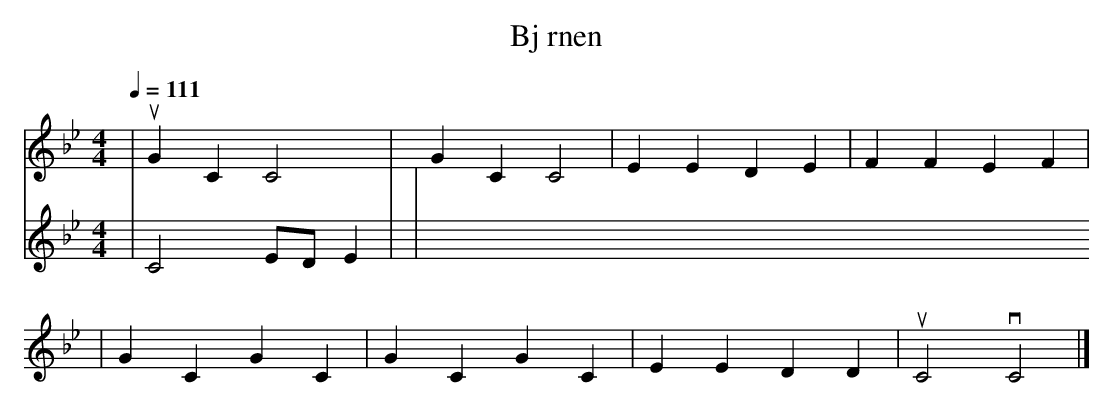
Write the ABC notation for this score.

X:1
T: Bj rnen
M: 4/4
L: 1/4
Q: 111
K: Bb
[V:1] | uGC C2 | GC C2 | EE DE | FF EF |
[V:2] | C2 E/2D/2 E |
[V:1] | GC GC | GC GC | EE DD | uC2 vC2 |]
[V:2] |
